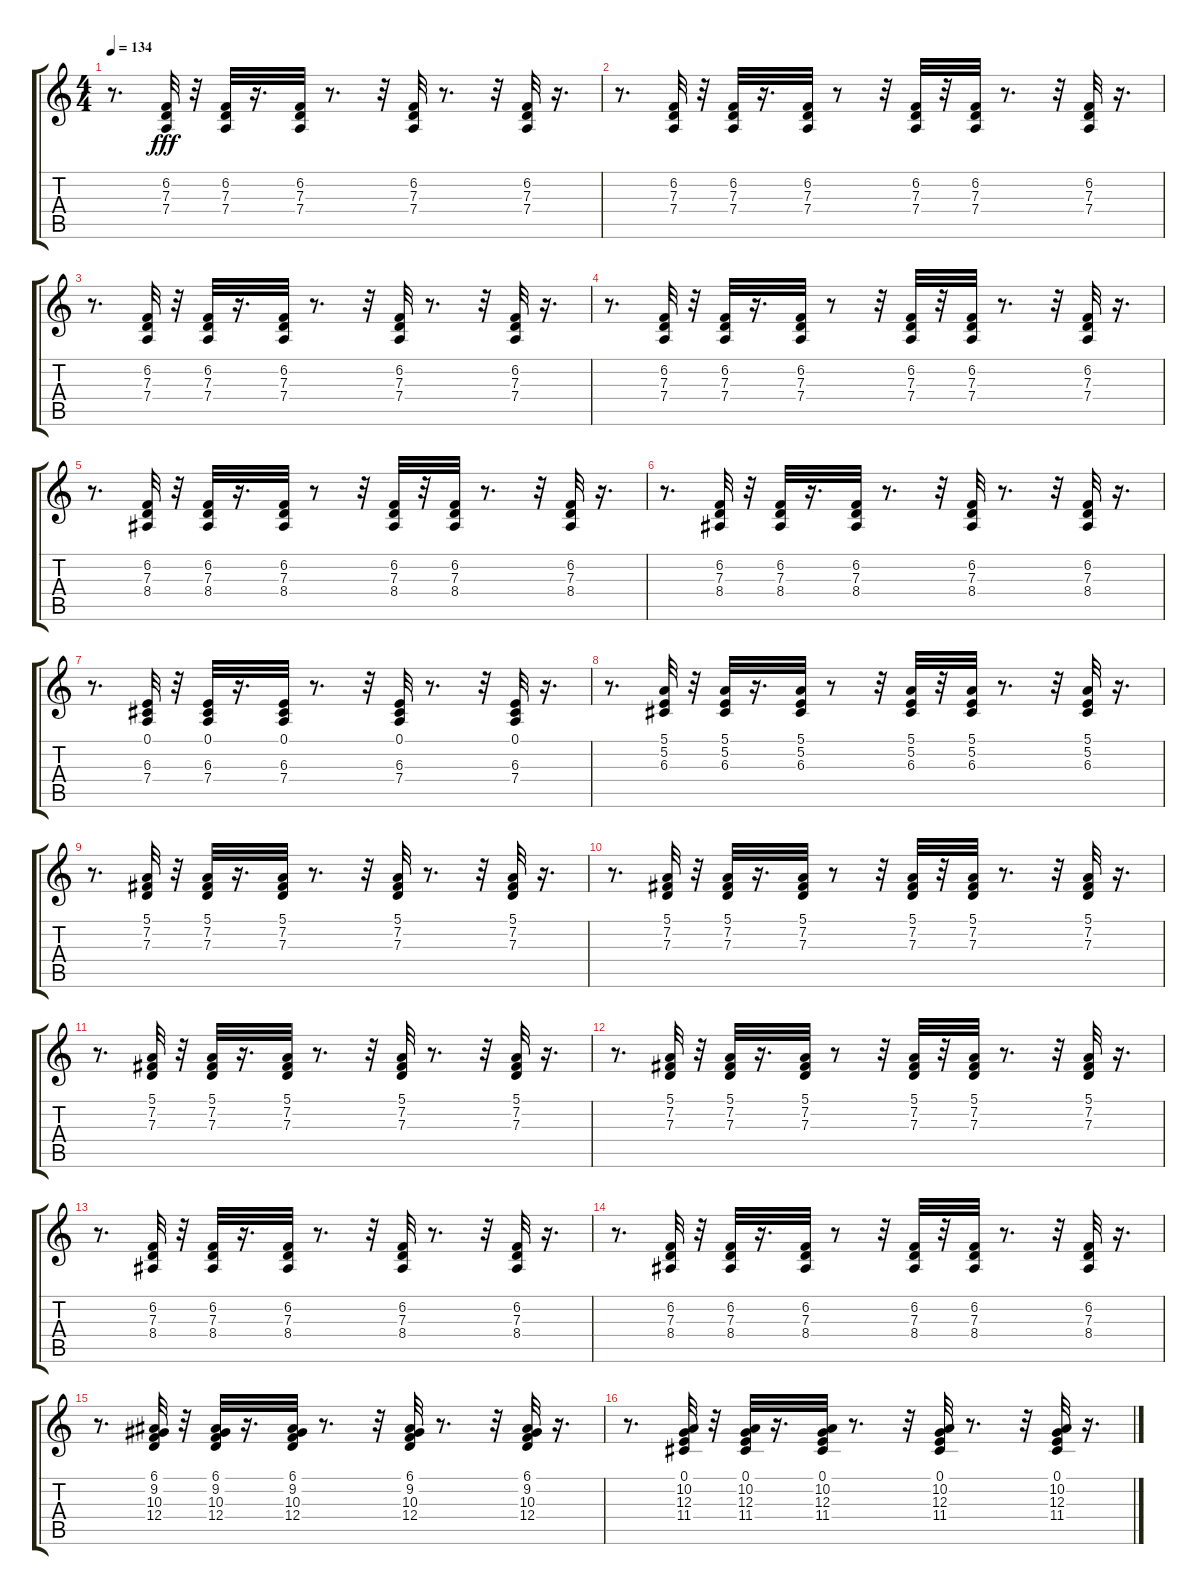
\track "" {instrument electricpiano2}
\staff {score tabs}
\tuning (E4 B3 G3 D3 A2 E2) {hide}
\ts (4 4)
\tempo 134
\clef g2
\ks c
r.8{d dy fff} (6.2 7.3 7.4).32 r.32 (6.2 7.3 7.4).32 r.16{d} (6.2 7.3 7.4).32 r.8{d} r.32 (6.2 7.3 7.4).32 r.8{d} r.32 (6.2 7.3 7.4).32 r.16{d} |
r.8{d} (6.2 7.3 7.4).32 r.32 (6.2 7.3 7.4).32 r.16{d} (6.2 7.3 7.4).32 r.8 r.32 (6.2 7.3 7.4).32 r.32 (6.2 7.3 7.4).32 r.8{d} r.32 (6.2 7.3 7.4).32 r.16{d} |
r.8{d} (6.2 7.3 7.4).32 r.32 (6.2 7.3 7.4).32 r.16{d} (6.2 7.3 7.4).32 r.8{d} r.32 (6.2 7.3 7.4).32 r.8{d} r.32 (6.2 7.3 7.4).32 r.16{d} |
r.8{d} (6.2 7.3 7.4).32 r.32 (6.2 7.3 7.4).32 r.16{d} (6.2 7.3 7.4).32 r.8 r.32 (6.2 7.3 7.4).32 r.32 (6.2 7.3 7.4).32 r.8{d} r.32 (6.2 7.3 7.4).32 r.16{d} |
r.8{d} (6.2 7.3 8.4).32 r.32 (6.2 7.3 8.4).32 r.16{d} (6.2 7.3 8.4).32 r.8 r.32 (6.2 7.3 8.4).32 r.32 (6.2 7.3 8.4).32 r.8{d} r.32 (6.2 7.3 8.4).32 r.16{d} |
r.8{d} (6.2 7.3 8.4).32 r.32 (6.2 7.3 8.4).32 r.16{d} (6.2 7.3 8.4).32 r.8{d} r.32 (6.2 7.3 8.4).32 r.8{d} r.32 (6.2 7.3 8.4).32 r.16{d} |
r.8{d} (0.1 6.3 7.4).32 r.32 (0.1 6.3 7.4).32 r.16{d} (0.1 6.3 7.4).32 r.8{d} r.32 (0.1 6.3 7.4).32 r.8{d} r.32 (0.1 6.3 7.4).32 r.16{d} |
r.8{d} (5.1 5.2 6.3).32 r.32 (5.1 5.2 6.3).32 r.16{d} (5.1 5.2 6.3).32 r.8 r.32 (5.1 5.2 6.3).32 r.32 (5.1 5.2 6.3).32 r.8{d} r.32 (5.1 5.2 6.3).32 r.16{d} |
r.8{d} (5.1 7.2 7.3).32{volume 10} r.32 (5.1 7.2 7.3).32 r.16{d} (5.1 7.2 7.3).32 r.8{d} r.32 (5.1 7.2 7.3).32 r.8{d} r.32 (5.1 7.2 7.3).32 r.16{d} |
r.8{d} (5.1 7.2 7.3).32 r.32 (5.1 7.2 7.3).32 r.16{d} (5.1 7.2 7.3).32 r.8 r.32 (5.1 7.2 7.3).32 r.32 (5.1 7.2 7.3).32 r.8{d} r.32 (5.1 7.2 7.3).32 r.16{d} |
r.8{d} (5.1 7.2 7.3).32 r.32 (5.1 7.2 7.3).32 r.16{d} (5.1 7.2 7.3).32 r.8{d} r.32 (5.1 7.2 7.3).32 r.8{d} r.32 (5.1 7.2 7.3).32 r.16{d} |
r.8{d} (5.1 7.2 7.3).32 r.32 (5.1 7.2 7.3).32 r.16{d} (5.1 7.2 7.3).32 r.8 r.32 (5.1 7.2 7.3).32 r.32 (5.1 7.2 7.3).32 r.8{d} r.32 (5.1 7.2 7.3).32 r.16{d} |
r.8{d} (6.2 7.3 8.4).32 r.32 (6.2 7.3 8.4).32 r.16{d} (6.2 7.3 8.4).32 r.8{d} r.32 (6.2 7.3 8.4).32 r.8{d} r.32 (6.2 7.3 8.4).32 r.16{d} |
r.8{d} (6.2 7.3 8.4).32 r.32 (6.2 7.3 8.4).32 r.16{d} (6.2 7.3 8.4).32 r.8 r.32 (6.2 7.3 8.4).32 r.32 (6.2 7.3 8.4).32 r.8{d} r.32 (6.2 7.3 8.4).32 r.16{d} |
r.8{d} (6.1 9.2 10.3 12.4).32 r.32 (6.1 9.2 10.3 12.4).32 r.16{d} (6.1 9.2 10.3 12.4).32 r.8{d} r.32 (6.1 9.2 10.3 12.4).32 r.8{d} r.32 (6.1 9.2 10.3 12.4).32 r.16{d} |
r.8{d} (0.1 10.2 12.3 11.4).32 r.32 (0.1 10.2 12.3 11.4).32 r.16{d} (0.1 10.2 12.3 11.4).32 r.8{d} r.32 (0.1 10.2 12.3 11.4).32 r.8{d} r.32 (0.1 10.2 12.3 11.4).32 r.16{d}
